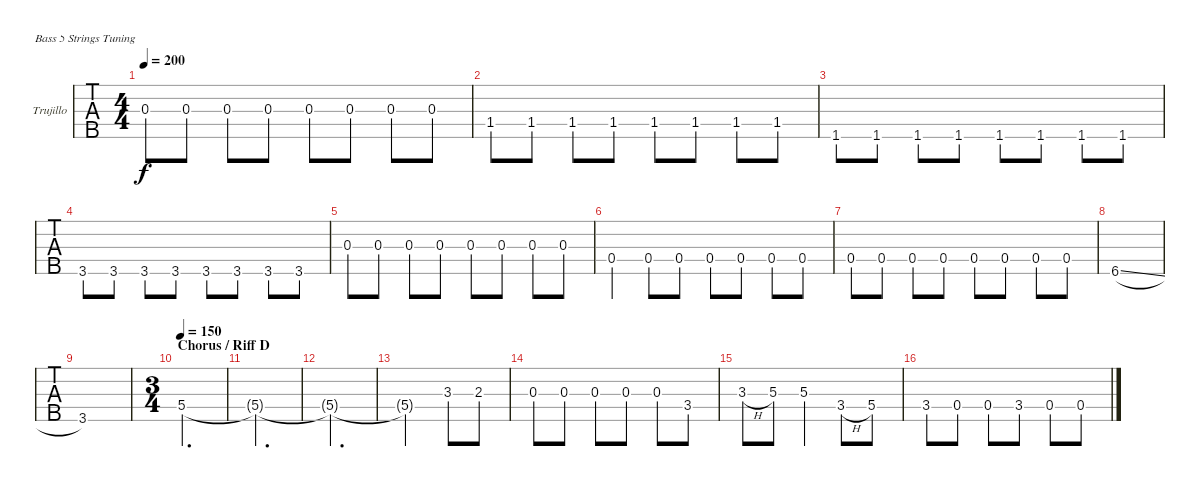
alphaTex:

\bracketExtendMode groupsimilarinstruments
\firstSystemTrackNameOrientation horizontal
\otherSystemsTrackNameOrientation horizontal
\track ("Bass" "Trujillo") {instrument electricbassfinger}
\staff {tabs}
\tuning (G2 D2 A1 E1 B0)
\ts (4 4)
\tempo 200
\clef f4
\ks c
0.3.8{dy f} 0.3.8 0.3.8 0.3.8 0.3.8 0.3.8 0.3.8 0.3.8 |
1.4.8 1.4.8 1.4.8 1.4.8 1.4.8 1.4.8 1.4.8 1.4.8 |
1.5.8 1.5.8 1.5.8 1.5.8 1.5.8 1.5.8 1.5.8 1.5.8 |
3.5.8 3.5.8 3.5.8 3.5.8 3.5.8 3.5.8 3.5.8 3.5.8 |
0.3.8 0.3.8 0.3.8 0.3.8 0.3.8 0.3.8 0.3.8 0.3.8 |
0.4.4 0.4.8 0.4.8 0.4.8 0.4.8 0.4.8 0.4.8 |
0.4.8 0.4.8 0.4.8 0.4.8 0.4.8 0.4.8 0.4.8 0.4.8 |
6.5{sl}.1 |
3.5.1 |
\ts (3 4)
\beaming (8 2 2 2)
\section ("" "Chorus / Riff D")
\tempo 150
5.4.2{d} |
5.4{t}.2{d} |
5.4{t}.2{d} |
5.4{t}.2 3.3.8 2.3.8 |
0.3.8 0.3.8 0.3.8 0.3.8 0.3.8 3.4.8 |
3.3{h}.8 5.3.8 5.3.4 3.4{h}.8 5.4.8 |
3.4.8 0.4.8 0.4.8 3.4.8 0.4.8 0.4.8
